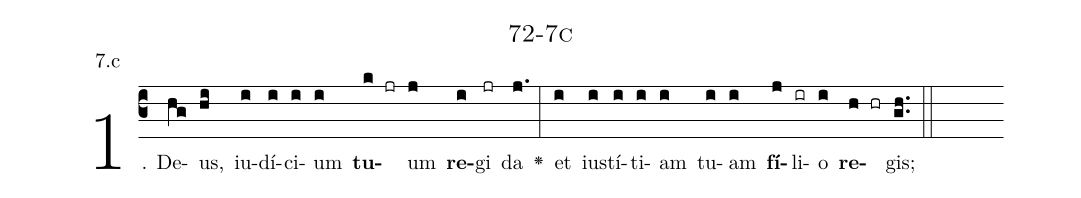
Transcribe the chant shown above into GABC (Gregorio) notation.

name: 72-7c;
annotation: 7.c;
%%
(c3)1. De(hg)us,(hi) iu(i)dí(i)ci(i)um(i) <b>tu</b>(k jr)um(j) <b>re</b>(i)gi(jr) da(j.) <v>\greheightstar</v> (:) et(i) ius(i)tí(i)ti(i)am(i) tu(i)am(i) <b>fí</b>(j)li(ir)o(i) <b>re</b>(h hr)gis;(gh..) (::)
